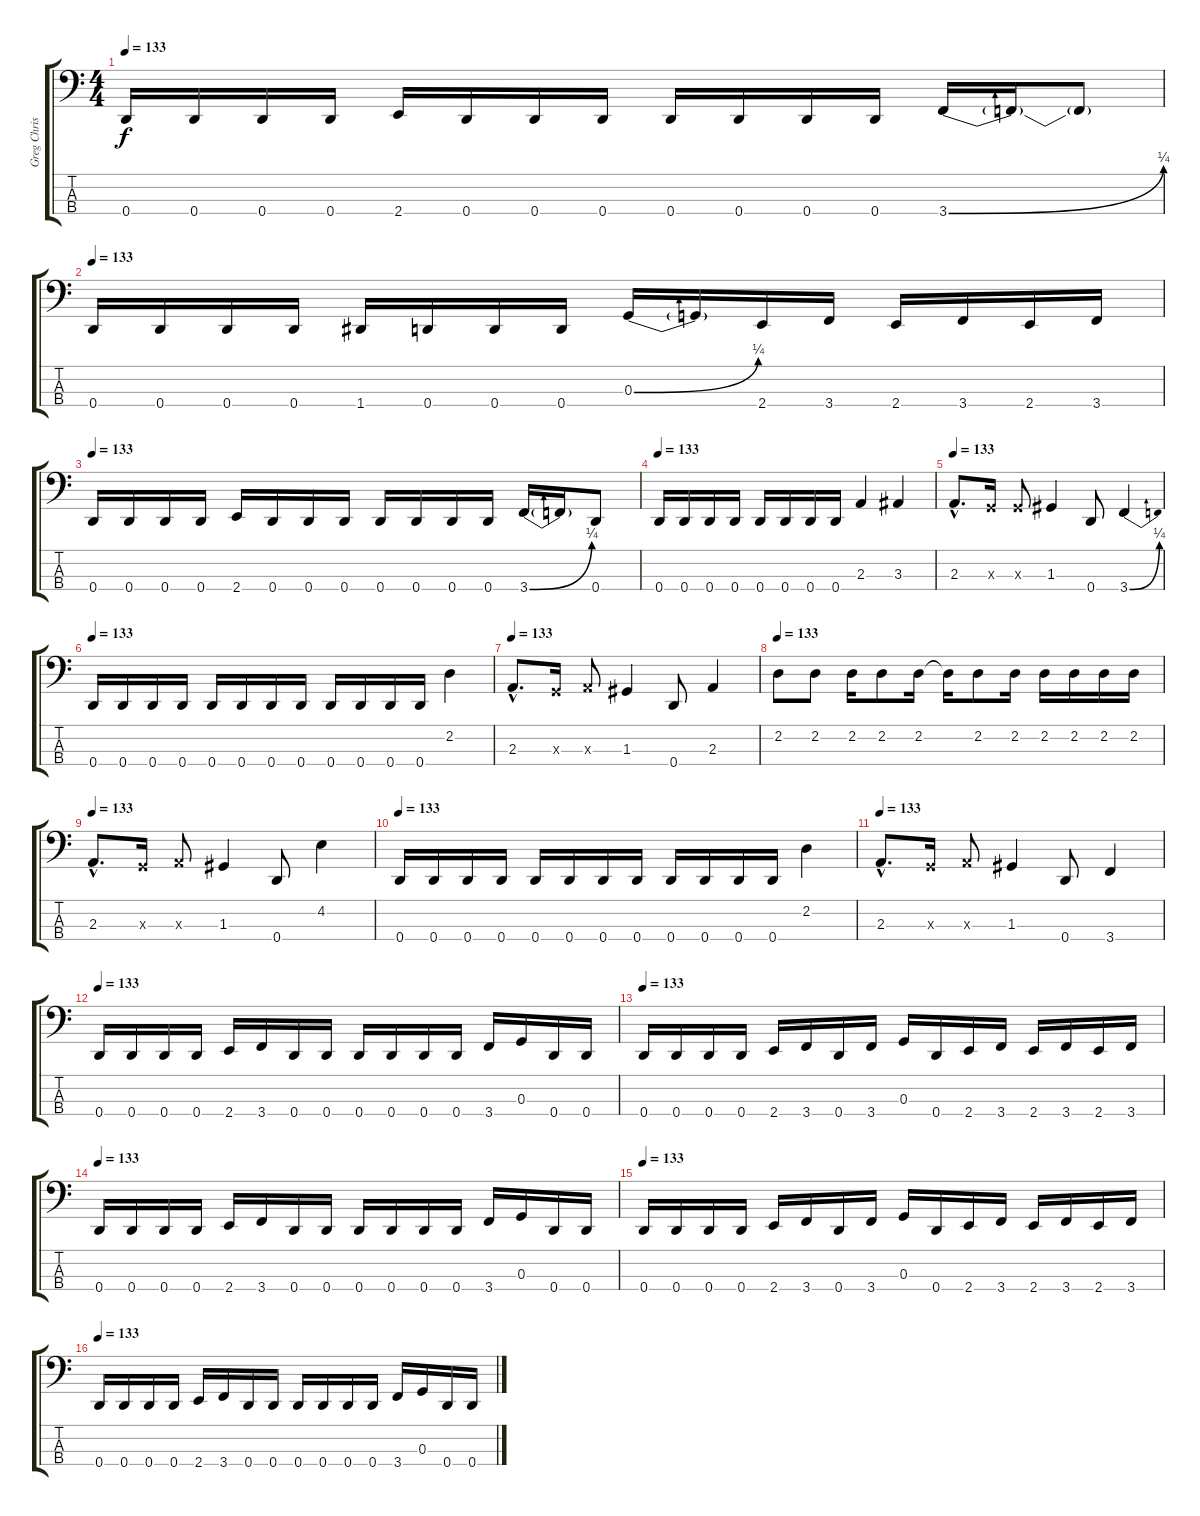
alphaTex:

\track ("Greg Christian" "Greg Chris") {instrument electricbassfinger}
\staff {score tabs}
\tuning (F2 C2 G1 D1) {hide}
\ts (4 4)
\tempo 133
\clef f4
\ks c
0.4.16{dy f} 0.4.16 0.4.16 0.4.16 2.4.16 0.4.16 0.4.16 0.4.16 0.4.16 0.4.16 0.4.16 0.4.16 3.4{be (bend 0 0 60 1)}.16 3.4{t}.16 3.4{t}.8 |
\tempo 133
0.4.16 0.4.16 0.4.16 0.4.16 1.4.16 0.4.16 0.4.16 0.4.16 0.3{be (bend 0 0 60 1)}.16 0.3{t}.16 2.4.16 3.4.16 2.4.16 3.4.16 2.4.16 3.4.16 |
\tempo 133
0.4.16 0.4.16 0.4.16 0.4.16 2.4.16 0.4.16 0.4.16 0.4.16 0.4.16 0.4.16 0.4.16 0.4.16 3.4{be (bend 0 0 60 1)}.16 3.4{t}.16 0.4.8 |
\tempo 133
0.4.16 0.4.16 0.4.16 0.4.16 0.4.16 0.4.16 0.4.16 0.4.16 2.3.4 3.3.4 |
\tempo 133
2.3{hac}.8{d} 0.3{x}.16 0.3{x}.8 1.3.4 0.4.8 3.4{be (bend 0 0 60 1)}.4 |
\tempo 133
0.4.16 0.4.16 0.4.16 0.4.16 0.4.16 0.4.16 0.4.16 0.4.16 0.4.16 0.4.16 0.4.16 0.4.16 2.2.4 |
\tempo 133
2.3{hac}.8{d} 0.3{x}.16 2.3{x}.8 1.3.4 0.4.8 2.3.4 |
\tempo 133
2.2.8 2.2.8 2.2.16 2.2.8 2.2.16 2.2{t}.16 2.2.8 2.2.16 2.2.16 2.2.16 2.2.16 2.2.16 |
\tempo 133
2.3{hac}.8{d} 0.3{x}.16 2.3{x}.8 1.3.4 0.4.8 4.2.4 |
\tempo 133
0.4.16 0.4.16 0.4.16 0.4.16 0.4.16 0.4.16 0.4.16 0.4.16 0.4.16 0.4.16 0.4.16 0.4.16 2.2.4 |
\tempo 133
2.3{hac}.8{d} 0.3{x}.16 2.3{x}.8 1.3.4 0.4.8 3.4.4 |
\tempo 133
0.4.16 0.4.16 0.4.16 0.4.16 2.4.16 3.4.16 0.4.16 0.4.16 0.4.16 0.4.16 0.4.16 0.4.16 3.4.16 0.3.16 0.4.16 0.4.16 |
\tempo 133
0.4.16 0.4.16 0.4.16 0.4.16 2.4.16 3.4.16 0.4.16 3.4.16 0.3.16 0.4.16 2.4.16 3.4.16 2.4.16 3.4.16 2.4.16 3.4.16 |
\tempo 133
0.4.16 0.4.16 0.4.16 0.4.16 2.4.16 3.4.16 0.4.16 0.4.16 0.4.16 0.4.16 0.4.16 0.4.16 3.4.16 0.3.16 0.4.16 0.4.16 |
\tempo 133
0.4.16 0.4.16 0.4.16 0.4.16 2.4.16 3.4.16 0.4.16 3.4.16 0.3.16 0.4.16 2.4.16 3.4.16 2.4.16 3.4.16 2.4.16 3.4.16 |
\tempo 133
0.4.16 0.4.16 0.4.16 0.4.16 2.4.16 3.4.16 0.4.16 0.4.16 0.4.16 0.4.16 0.4.16 0.4.16 3.4.16 0.3.16 0.4.16 0.4.16
